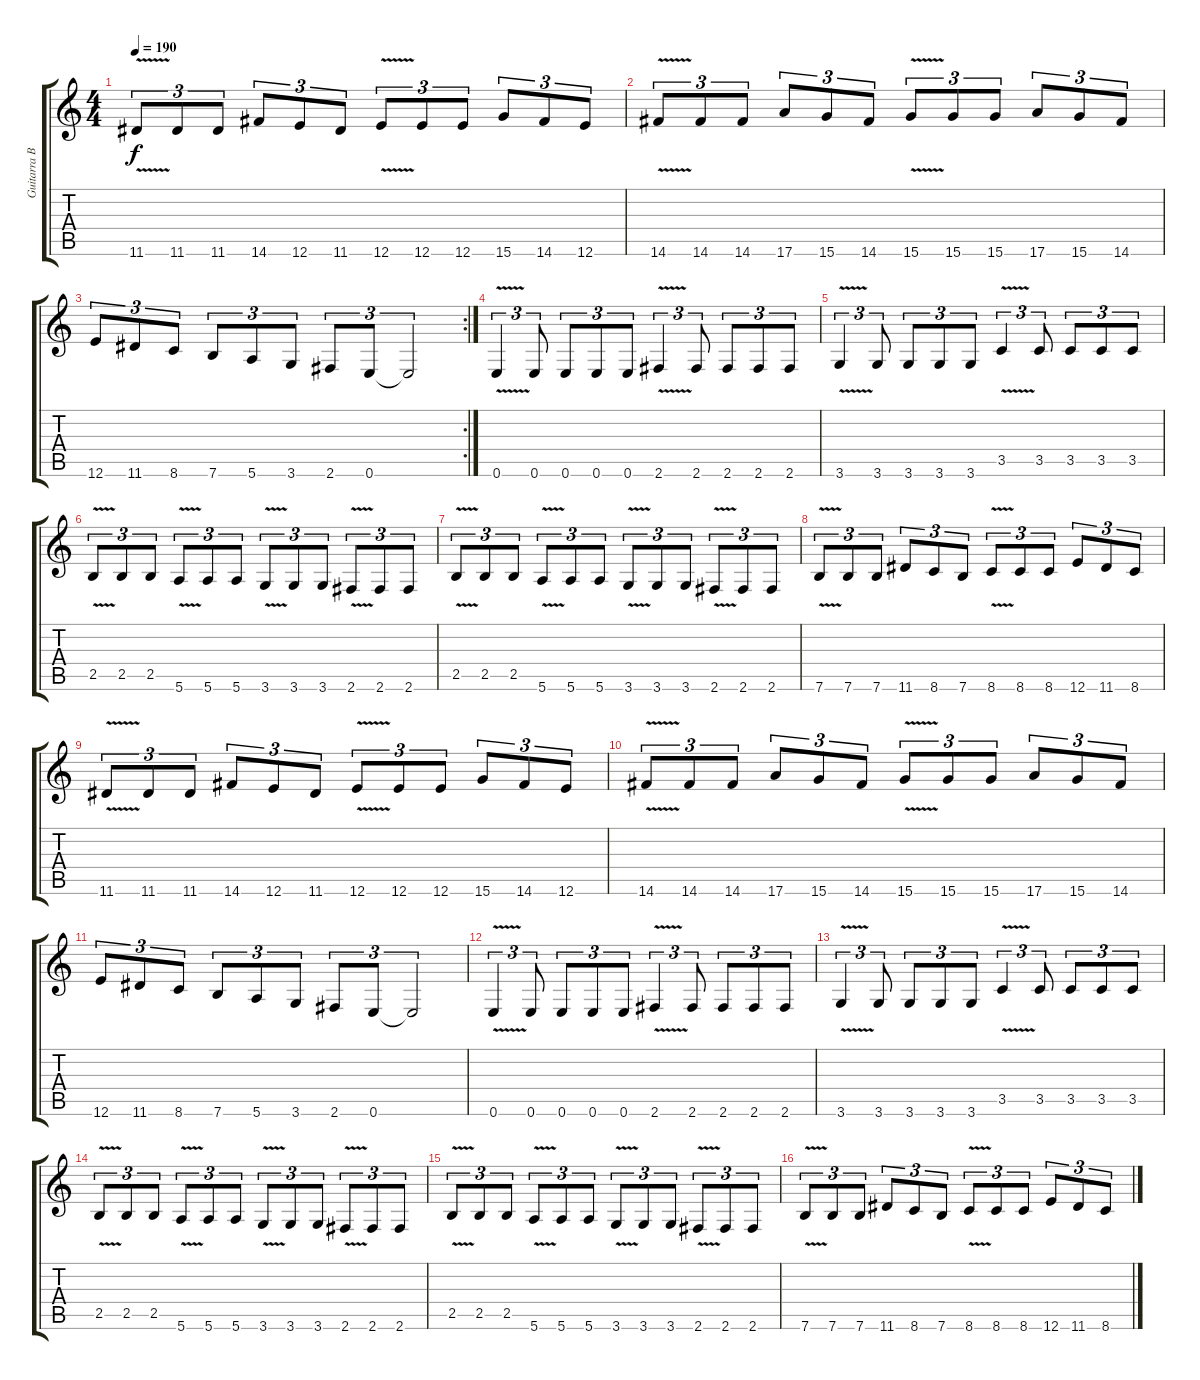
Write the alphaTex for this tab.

\track ("Guitarra Base" "Guitarra B") {instrument distortionguitar}
\staff {score tabs}
\tuning (E4 B3 G3 D3 A2 E2) {hide}
\ts (4 4)
\tempo 190
\clef g2
\ks c
11.6{v}.8{tu (3 2) dy f} 11.6.8{tu (3 2)} 11.6.8{tu (3 2)} 14.6.8{tu (3 2)} 12.6.8{tu (3 2)} 11.6.8{tu (3 2)} 12.6{v}.8{tu (3 2)} 12.6.8{tu (3 2)} 12.6.8{tu (3 2)} 15.6.8{tu (3 2)} 14.6.8{tu (3 2)} 12.6.8{tu (3 2)} |
14.6{v}.8{tu (3 2)} 14.6.8{tu (3 2)} 14.6.8{tu (3 2)} 17.6.8{tu (3 2)} 15.6.8{tu (3 2)} 14.6.8{tu (3 2)} 15.6{v}.8{tu (3 2)} 15.6.8{tu (3 2)} 15.6.8{tu (3 2)} 17.6.8{tu (3 2)} 15.6.8{tu (3 2)} 14.6.8{tu (3 2)} |
\rc 2
12.6.8{tu (3 2)} 11.6.8{tu (3 2)} 8.6.8{tu (3 2)} 7.6.8{tu (3 2)} 5.6.8{tu (3 2)} 3.6.8{tu (3 2)} 2.6.8{tu (3 2)} 0.6.8{tu (3 2)} 0.6{t}.2{tu (3 2)} |
0.6{v}.4{tu (3 2)} 0.6.8{tu (3 2)} 0.6.8{tu (3 2)} 0.6.8{tu (3 2)} 0.6.8{tu (3 2)} 2.6{v}.4{tu (3 2)} 2.6.8{tu (3 2)} 2.6.8{tu (3 2)} 2.6.8{tu (3 2)} 2.6.8{tu (3 2)} |
3.6{v}.4{tu (3 2)} 3.6.8{tu (3 2)} 3.6.8{tu (3 2)} 3.6.8{tu (3 2)} 3.6.8{tu (3 2)} 3.5{v}.4{tu (3 2)} 3.5.8{tu (3 2)} 3.5.8{tu (3 2)} 3.5.8{tu (3 2)} 3.5.8{tu (3 2)} |
2.5{v}.8{tu (3 2)} 2.5.8{tu (3 2)} 2.5.8{tu (3 2)} 5.6{v}.8{tu (3 2)} 5.6.8{tu (3 2)} 5.6.8{tu (3 2)} 3.6{v}.8{tu (3 2)} 3.6.8{tu (3 2)} 3.6.8{tu (3 2)} 2.6{v}.8{tu (3 2)} 2.6.8{tu (3 2)} 2.6.8{tu (3 2)} |
2.5{v}.8{tu (3 2)} 2.5.8{tu (3 2)} 2.5.8{tu (3 2)} 5.6{v}.8{tu (3 2)} 5.6.8{tu (3 2)} 5.6.8{tu (3 2)} 3.6{v}.8{tu (3 2)} 3.6.8{tu (3 2)} 3.6.8{tu (3 2)} 2.6{v}.8{tu (3 2)} 2.6.8{tu (3 2)} 2.6.8{tu (3 2)} |
7.6{v}.8{tu (3 2)} 7.6.8{tu (3 2)} 7.6.8{tu (3 2)} 11.6.8{tu (3 2)} 8.6.8{tu (3 2)} 7.6.8{tu (3 2)} 8.6{v}.8{tu (3 2)} 8.6.8{tu (3 2)} 8.6.8{tu (3 2)} 12.6.8{tu (3 2)} 11.6.8{tu (3 2)} 8.6.8{tu (3 2)} |
11.6{v}.8{tu (3 2)} 11.6.8{tu (3 2)} 11.6.8{tu (3 2)} 14.6.8{tu (3 2)} 12.6.8{tu (3 2)} 11.6.8{tu (3 2)} 12.6{v}.8{tu (3 2)} 12.6.8{tu (3 2)} 12.6.8{tu (3 2)} 15.6.8{tu (3 2)} 14.6.8{tu (3 2)} 12.6.8{tu (3 2)} |
14.6{v}.8{tu (3 2)} 14.6.8{tu (3 2)} 14.6.8{tu (3 2)} 17.6.8{tu (3 2)} 15.6.8{tu (3 2)} 14.6.8{tu (3 2)} 15.6{v}.8{tu (3 2)} 15.6.8{tu (3 2)} 15.6.8{tu (3 2)} 17.6.8{tu (3 2)} 15.6.8{tu (3 2)} 14.6.8{tu (3 2)} |
12.6.8{tu (3 2)} 11.6.8{tu (3 2)} 8.6.8{tu (3 2)} 7.6.8{tu (3 2)} 5.6.8{tu (3 2)} 3.6.8{tu (3 2)} 2.6.8{tu (3 2)} 0.6.8{tu (3 2)} 0.6{t}.2{tu (3 2)} |
0.6{v}.4{tu (3 2)} 0.6.8{tu (3 2)} 0.6.8{tu (3 2)} 0.6.8{tu (3 2)} 0.6.8{tu (3 2)} 2.6{v}.4{tu (3 2)} 2.6.8{tu (3 2)} 2.6.8{tu (3 2)} 2.6.8{tu (3 2)} 2.6.8{tu (3 2)} |
3.6{v}.4{tu (3 2)} 3.6.8{tu (3 2)} 3.6.8{tu (3 2)} 3.6.8{tu (3 2)} 3.6.8{tu (3 2)} 3.5{v}.4{tu (3 2)} 3.5.8{tu (3 2)} 3.5.8{tu (3 2)} 3.5.8{tu (3 2)} 3.5.8{tu (3 2)} |
2.5{v}.8{tu (3 2)} 2.5.8{tu (3 2)} 2.5.8{tu (3 2)} 5.6{v}.8{tu (3 2)} 5.6.8{tu (3 2)} 5.6.8{tu (3 2)} 3.6{v}.8{tu (3 2)} 3.6.8{tu (3 2)} 3.6.8{tu (3 2)} 2.6{v}.8{tu (3 2)} 2.6.8{tu (3 2)} 2.6.8{tu (3 2)} |
2.5{v}.8{tu (3 2)} 2.5.8{tu (3 2)} 2.5.8{tu (3 2)} 5.6{v}.8{tu (3 2)} 5.6.8{tu (3 2)} 5.6.8{tu (3 2)} 3.6{v}.8{tu (3 2)} 3.6.8{tu (3 2)} 3.6.8{tu (3 2)} 2.6{v}.8{tu (3 2)} 2.6.8{tu (3 2)} 2.6.8{tu (3 2)} |
7.6{v}.8{tu (3 2)} 7.6.8{tu (3 2)} 7.6.8{tu (3 2)} 11.6.8{tu (3 2)} 8.6.8{tu (3 2)} 7.6.8{tu (3 2)} 8.6{v}.8{tu (3 2)} 8.6.8{tu (3 2)} 8.6.8{tu (3 2)} 12.6.8{tu (3 2)} 11.6.8{tu (3 2)} 8.6.8{tu (3 2)}
